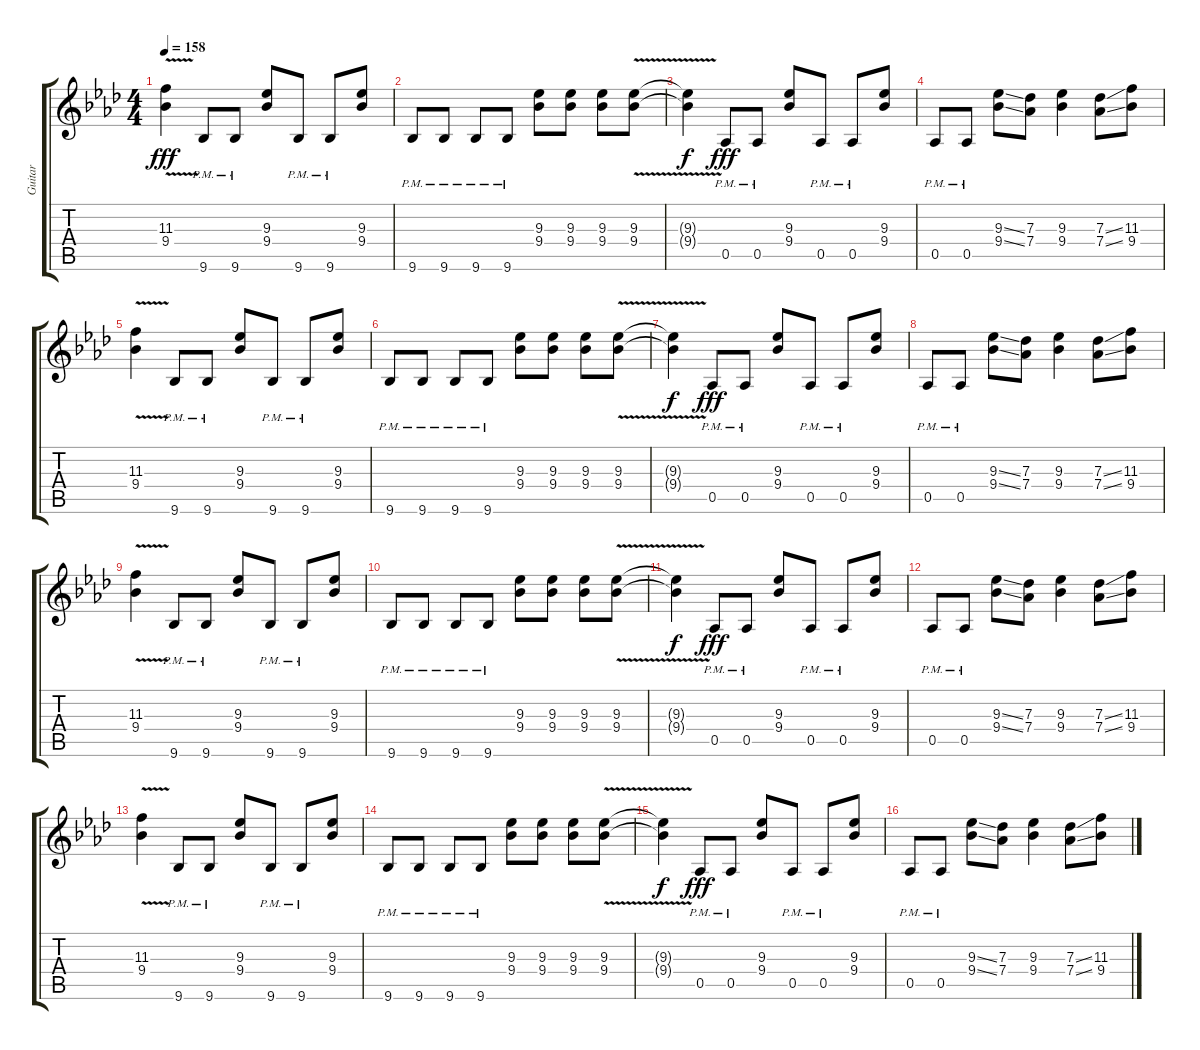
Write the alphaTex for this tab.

\track ("Guitar" "Guitar") {instrument overdrivenguitar}
\staff {score tabs}
\tuning (Eb4 Bb3 Gb3 Db3 Ab2 Db2) {hide}
\ts (4 4)
\tempo 158
\clef g2
\ks ab
(11.3{v} 9.4{v}).4{dy fff} 9.6{pm}.8 9.6{pm}.8 (9.3 9.4).8 9.6{pm}.8 9.6{pm}.8 (9.3 9.4).8 |
9.6{pm}.8 9.6{pm}.8 9.6{pm}.8 9.6{pm}.8 (9.3 9.4).8 (9.3 9.4).8 (9.3 9.4).8 (9.3{v} 9.4{v}).8 |
(9.3{t} 9.4{t}).4{dy f} 0.5{pm}.8{dy fff} 0.5{pm}.8 (9.3 9.4).8 0.5{pm}.8 0.5{pm}.8 (9.3 9.4).8 |
0.5{pm}.8 0.5{pm}.8 (9.3{ss} 9.4{ss}).8 (7.3 7.4).8 (9.3 9.4).4 (7.3{ss} 7.4{ss}).8 (11.3 9.4).8 |
(11.3{v} 9.4{v}).4 9.6{pm}.8 9.6{pm}.8 (9.3 9.4).8 9.6{pm}.8 9.6{pm}.8 (9.3 9.4).8 |
9.6{pm}.8 9.6{pm}.8 9.6{pm}.8 9.6{pm}.8 (9.3 9.4).8 (9.3 9.4).8 (9.3 9.4).8 (9.3{v} 9.4{v}).8 |
(9.3{t} 9.4{t}).4{dy f} 0.5{pm}.8{dy fff} 0.5{pm}.8 (9.3 9.4).8 0.5{pm}.8 0.5{pm}.8 (9.3 9.4).8 |
0.5{pm}.8 0.5{pm}.8 (9.3{ss} 9.4{ss}).8 (7.3 7.4).8 (9.3 9.4).4 (7.3{ss} 7.4{ss}).8 (11.3 9.4).8 |
(11.3{v} 9.4{v}).4 9.6{pm}.8 9.6{pm}.8 (9.3 9.4).8 9.6{pm}.8 9.6{pm}.8 (9.3 9.4).8 |
9.6{pm}.8 9.6{pm}.8 9.6{pm}.8 9.6{pm}.8 (9.3 9.4).8 (9.3 9.4).8 (9.3 9.4).8 (9.3{v} 9.4{v}).8 |
(9.3{t} 9.4{t}).4{dy f} 0.5{pm}.8{dy fff} 0.5{pm}.8 (9.3 9.4).8 0.5{pm}.8 0.5{pm}.8 (9.3 9.4).8 |
0.5{pm}.8 0.5{pm}.8 (9.3{ss} 9.4{ss}).8 (7.3 7.4).8 (9.3 9.4).4 (7.3{ss} 7.4{ss}).8 (11.3 9.4).8 |
(11.3{v} 9.4{v}).4 9.6{pm}.8 9.6{pm}.8 (9.3 9.4).8 9.6{pm}.8 9.6{pm}.8 (9.3 9.4).8 |
9.6{pm}.8 9.6{pm}.8 9.6{pm}.8 9.6{pm}.8 (9.3 9.4).8 (9.3 9.4).8 (9.3 9.4).8 (9.3{v} 9.4{v}).8 |
(9.3{t} 9.4{t}).4{dy f} 0.5{pm}.8{dy fff} 0.5{pm}.8 (9.3 9.4).8 0.5{pm}.8 0.5{pm}.8 (9.3 9.4).8 |
0.5{pm}.8 0.5{pm}.8 (9.3{ss} 9.4{ss}).8 (7.3 7.4).8 (9.3 9.4).4 (7.3{ss} 7.4{ss}).8 (11.3 9.4).8
